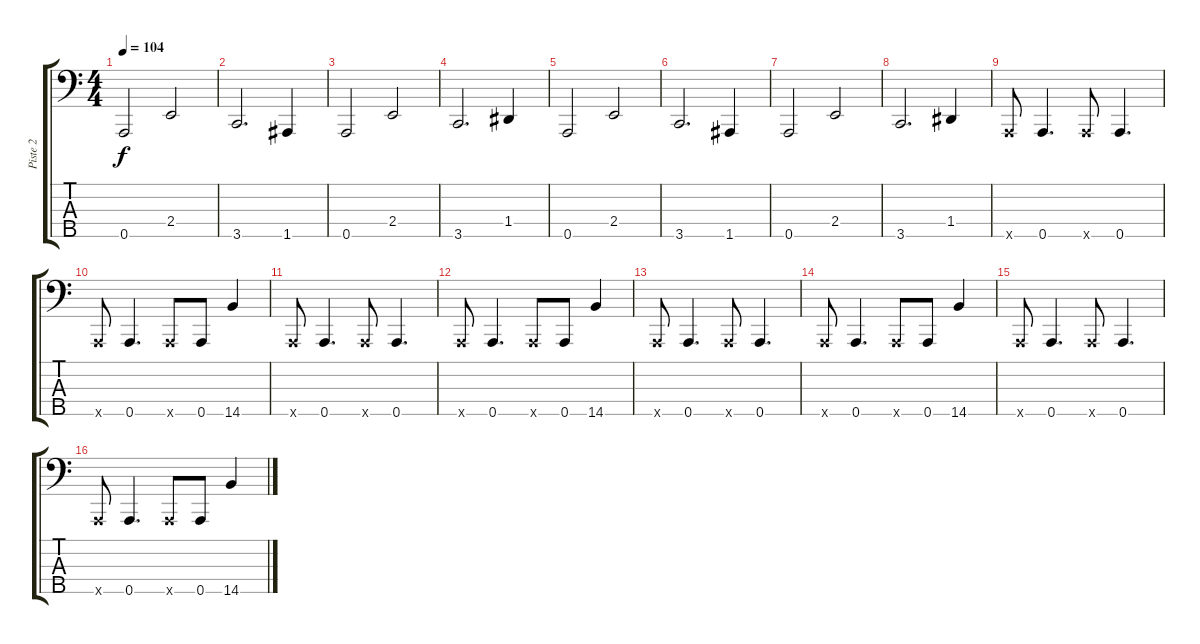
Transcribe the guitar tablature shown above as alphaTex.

\track ("Piste 2" "Piste 2") {instrument slapbass1}
\staff {score tabs}
\tuning (F2 C2 G1 D1 A0) {hide}
\ts (4 4)
\tempo 104
\clef f4
\ks c
0.5.2{dy f} 2.4.2 |
3.5.2{d} 1.5.4 |
0.5.2 2.4.2 |
3.5.2{d} 1.4.4 |
0.5.2 2.4.2 |
3.5.2{d} 1.5.4 |
0.5.2 2.4.2 |
3.5.2{d} 1.4.4 |
0.5{x}.8 0.5.4{d} 0.5{x}.8 0.5.4{d} |
0.5{x}.8 0.5.4{d} 0.5{x}.8 0.5.8 14.5.4 |
0.5{x}.8 0.5.4{d} 0.5{x}.8 0.5.4{d} |
0.5{x}.8 0.5.4{d} 0.5{x}.8 0.5.8 14.5.4 |
0.5{x}.8 0.5.4{d} 0.5{x}.8 0.5.4{d} |
0.5{x}.8 0.5.4{d} 0.5{x}.8 0.5.8 14.5.4 |
0.5{x}.8 0.5.4{d} 0.5{x}.8 0.5.4{d} |
0.5{x}.8 0.5.4{d} 0.5{x}.8 0.5.8 14.5.4
